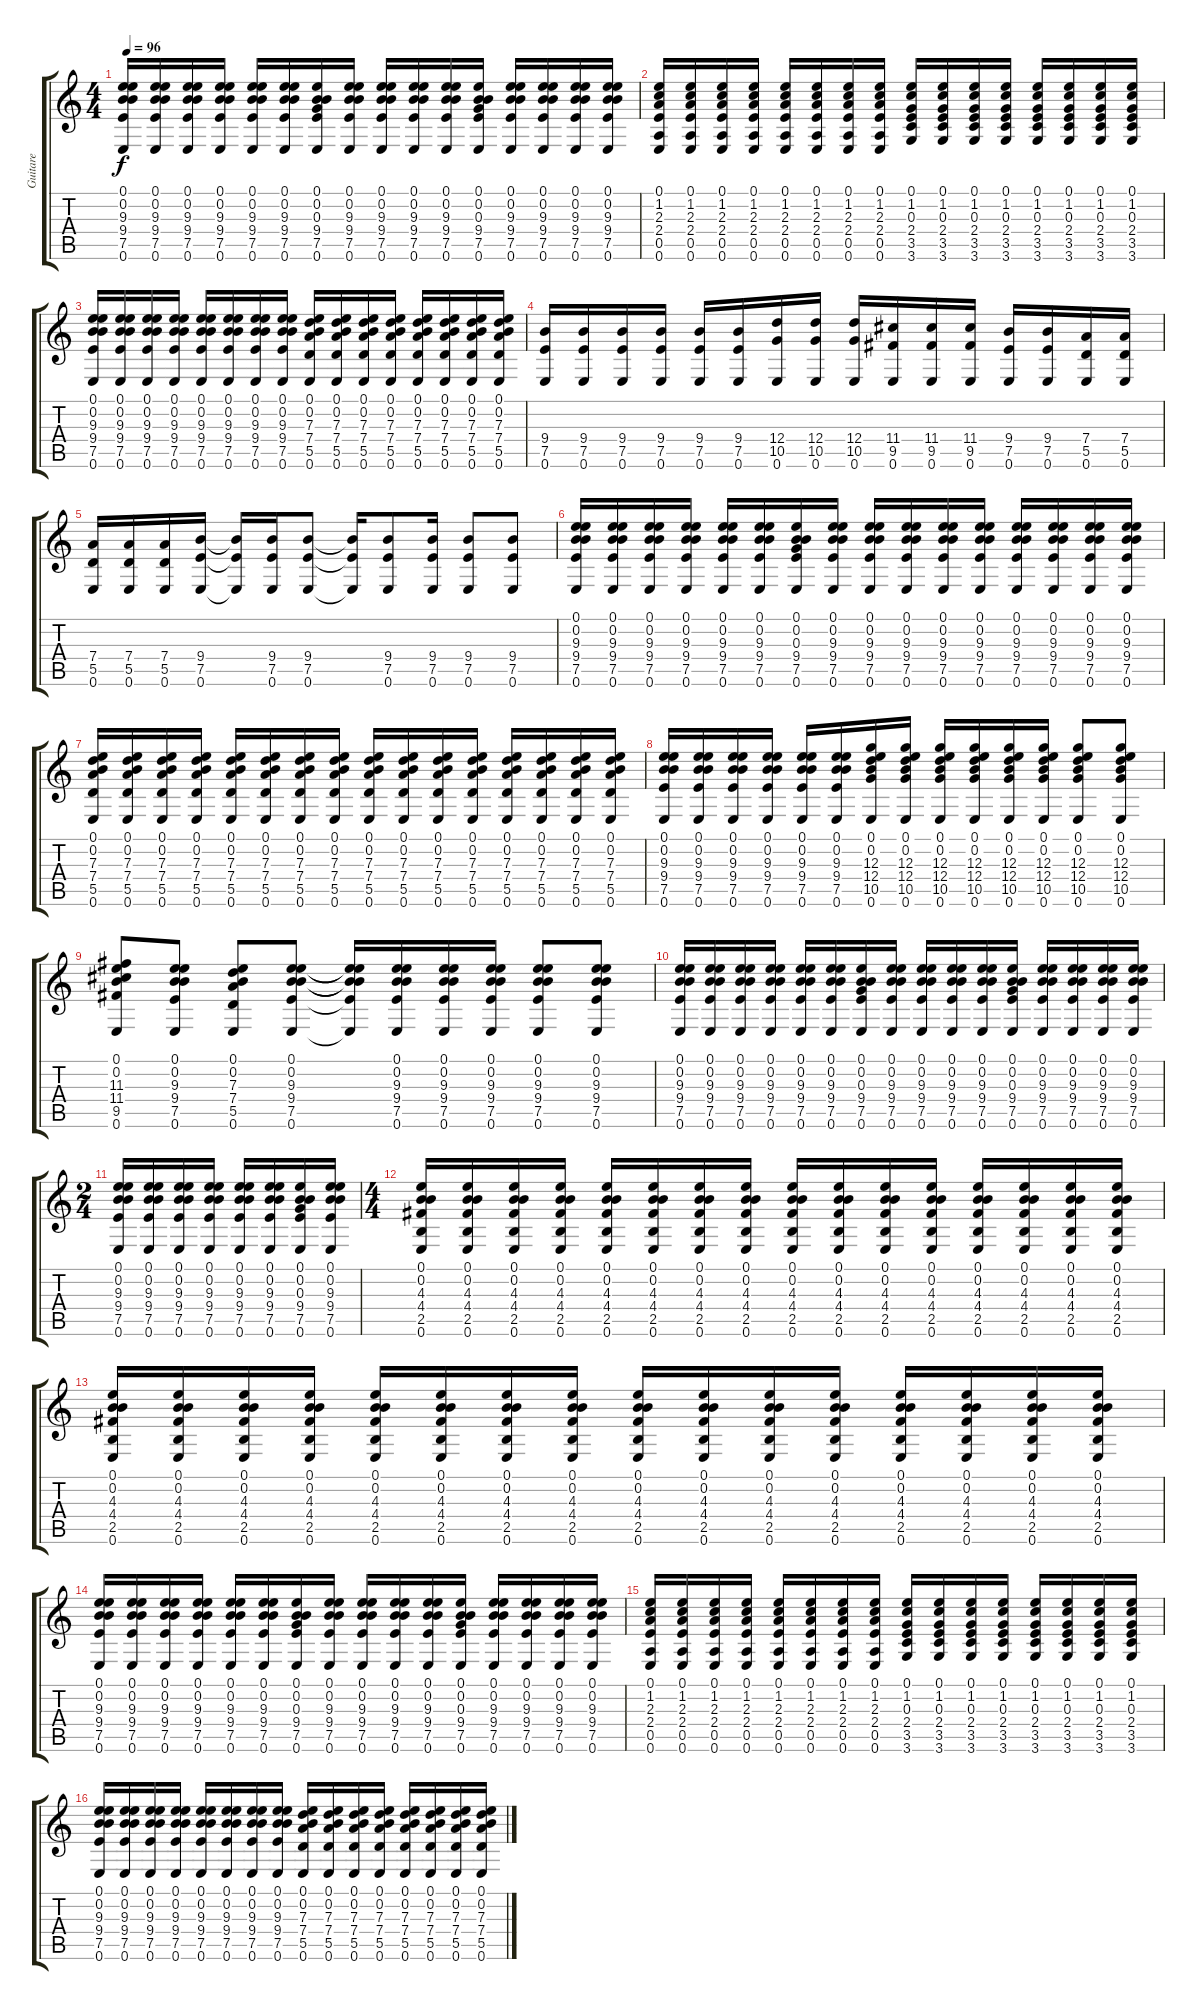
\track ("Guitare" "Guitare") {instrument acousticguitarnylon}
\staff {score tabs}
\tuning (E4 B3 G3 D3 A2 E2) {hide}
\ts (4 4)
\tempo 96
\clef g2
\ks c
(0.1 0.2 9.3 9.4 7.5 0.6).16{dy f} (0.1 0.2 9.3 9.4 7.5 0.6).16 (0.1 0.2 9.3 9.4 7.5 0.6).16 (0.1 0.2 9.3 9.4 7.5 0.6).16 (0.1 0.2 9.3 9.4 7.5 0.6).16 (0.1 0.2 9.3 9.4 7.5 0.6).16 (0.1 0.2 0.3 9.4 7.5 0.6).16 (0.1 0.2 9.3 9.4 7.5 0.6).16 (0.1 0.2 9.3 9.4 7.5 0.6).16 (0.1 0.2 9.3 9.4 7.5 0.6).16 (0.1 0.2 9.3 9.4 7.5 0.6).16 (0.1 0.2 0.3 9.4 7.5 0.6).16 (0.1 0.2 9.3 9.4 7.5 0.6).16 (0.1 0.2 9.3 9.4 7.5 0.6).16 (0.1 0.2 9.3 9.4 7.5 0.6).16 (0.1 0.2 9.3 9.4 7.5 0.6).16 |
(0.1 1.2 2.3 2.4 0.5 0.6).16 (0.1 1.2 2.3 2.4 0.5 0.6).16 (0.1 1.2 2.3 2.4 0.5 0.6).16 (0.1 1.2 2.3 2.4 0.5 0.6).16 (0.1 1.2 2.3 2.4 0.5 0.6).16 (0.1 1.2 2.3 2.4 0.5 0.6).16 (0.1 1.2 2.3 2.4 0.5 0.6).16 (0.1 1.2 2.3 2.4 0.5 0.6).16 (0.1 1.2 0.3 2.4 3.5 3.6).16 (0.1 1.2 0.3 2.4 3.5 3.6).16 (0.1 1.2 0.3 2.4 3.5 3.6).16 (0.1 1.2 0.3 2.4 3.5 3.6).16 (0.1 1.2 0.3 2.4 3.5 3.6).16 (0.1 1.2 0.3 2.4 3.5 3.6).16 (0.1 1.2 0.3 2.4 3.5 3.6).16 (0.1 1.2 0.3 2.4 3.5 3.6).16 |
(0.1 0.2 9.3 9.4 7.5 0.6).16 (0.1 0.2 9.3 9.4 7.5 0.6).16 (0.1 0.2 9.3 9.4 7.5 0.6).16 (0.1 0.2 9.3 9.4 7.5 0.6).16 (0.1 0.2 9.3 9.4 7.5 0.6).16 (0.1 0.2 9.3 9.4 7.5 0.6).16 (0.1 0.2 9.3 9.4 7.5 0.6).16 (0.1 0.2 9.3 9.4 7.5 0.6).16 (0.1 0.2 7.3 7.4 5.5 0.6).16 (0.1 0.2 7.3 7.4 5.5 0.6).16 (0.1 0.2 7.3 7.4 5.5 0.6).16 (0.1 0.2 7.3 7.4 5.5 0.6).16 (0.1 0.2 7.3 7.4 5.5 0.6).16 (0.1 0.2 7.3 7.4 5.5 0.6).16 (0.1 0.2 7.3 7.4 5.5 0.6).16 (0.1 0.2 7.3 7.4 5.5 0.6).16 |
(9.4 7.5 0.6).16 (9.4 7.5 0.6).16 (9.4 7.5 0.6).16 (9.4 7.5 0.6).16 (9.4 7.5 0.6).16 (9.4 7.5 0.6).16 (12.4 10.5 0.6).16 (12.4 10.5 0.6).16 (12.4 10.5 0.6).16 (11.4 9.5 0.6).16 (11.4 9.5 0.6).16 (11.4 9.5 0.6).16 (9.4 7.5 0.6).16 (9.4 7.5 0.6).16 (7.4 5.5 0.6).16 (7.4 5.5 0.6).16 |
(7.4 5.5 0.6).16 (7.4 5.5 0.6).16 (7.4 5.5 0.6).16 (9.4 7.5 0.6).16 (9.4{t} 7.5{t} 0.6{t}).16 (9.4 7.5 0.6).16 (9.4 7.5 0.6).8 (9.4{t} 7.5{t} 0.6{t}).16 (9.4 7.5 0.6).8 (9.4 7.5 0.6).16 (9.4 7.5 0.6).8 (9.4 7.5 0.6).8 |
(0.1 0.2 9.3 9.4 7.5 0.6).16 (0.1 0.2 9.3 9.4 7.5 0.6).16 (0.1 0.2 9.3 9.4 7.5 0.6).16 (0.1 0.2 9.3 9.4 7.5 0.6).16 (0.1 0.2 9.3 9.4 7.5 0.6).16 (0.1 0.2 9.3 9.4 7.5 0.6).16 (0.1 0.2 0.3 9.4 7.5 0.6).16 (0.1 0.2 9.3 9.4 7.5 0.6).16 (0.1 0.2 9.3 9.4 7.5 0.6).16 (0.1 0.2 9.3 9.4 7.5 0.6).16 (0.1 0.2 9.3 9.4 7.5 0.6).16 (0.1 0.2 9.3 9.4 7.5 0.6).16 (0.1 0.2 9.3 9.4 7.5 0.6).16 (0.1 0.2 9.3 9.4 7.5 0.6).16 (0.1 0.2 9.3 9.4 7.5 0.6).16 (0.1 0.2 9.3 9.4 7.5 0.6).16 |
(0.1 0.2 7.3 7.4 5.5 0.6).16 (0.1 0.2 7.3 7.4 5.5 0.6).16 (0.1 0.2 7.3 7.4 5.5 0.6).16 (0.1 0.2 7.3 7.4 5.5 0.6).16 (0.1 0.2 7.3 7.4 5.5 0.6).16 (0.1 0.2 7.3 7.4 5.5 0.6).16 (0.1 0.2 7.3 7.4 5.5 0.6).16 (0.1 0.2 7.3 7.4 5.5 0.6).16 (0.1 0.2 7.3 7.4 5.5 0.6).16 (0.1 0.2 7.3 7.4 5.5 0.6).16 (0.1 0.2 7.3 7.4 5.5 0.6).16 (0.1 0.2 7.3 7.4 5.5 0.6).16 (0.1 0.2 7.3 7.4 5.5 0.6).16 (0.1 0.2 7.3 7.4 5.5 0.6).16 (0.1 0.2 7.3 7.4 5.5 0.6).16 (0.1 0.2 7.3 7.4 5.5 0.6).16 |
(0.1 0.2 9.3 9.4 7.5 0.6).16 (0.1 0.2 9.3 9.4 7.5 0.6).16 (0.1 0.2 9.3 9.4 7.5 0.6).16 (0.1 0.2 9.3 9.4 7.5 0.6).16 (0.1 0.2 9.3 9.4 7.5 0.6).16 (0.1 0.2 9.3 9.4 7.5 0.6).16 (0.1 0.2 12.3 12.4 10.5 0.6).16 (0.1 0.2 12.3 12.4 10.5 0.6).16 (0.1 0.2 12.3 12.4 10.5 0.6).16 (0.1 0.2 12.3 12.4 10.5 0.6).16 (0.1 0.2 12.3 12.4 10.5 0.6).16 (0.1 0.2 12.3 12.4 10.5 0.6).16 (0.1 0.2 12.3 12.4 10.5 0.6).8 (0.1 0.2 12.3 12.4 10.5 0.6).8 |
(0.1 0.2 11.3 11.4 9.5 0.6).8 (0.1 0.2 9.3 9.4 7.5 0.6).8 (0.1 0.2 7.3 7.4 5.5 0.6).8 (0.1 0.2 9.3 9.4 7.5 0.6).8 (0.1{t} 0.2{t} 9.3{t} 9.4{t} 7.5{t} 0.6{t}).16 (0.1 0.2 9.3 9.4 7.5 0.6).16 (0.1 0.2 9.3 9.4 7.5 0.6).16 (0.1 0.2 9.3 9.4 7.5 0.6).16 (0.1 0.2 9.3 9.4 7.5 0.6).8 (0.1 0.2 9.3 9.4 7.5 0.6).8 |
(0.1 0.2 9.3 9.4 7.5 0.6).16 (0.1 0.2 9.3 9.4 7.5 0.6).16 (0.1 0.2 9.3 9.4 7.5 0.6).16 (0.1 0.2 9.3 9.4 7.5 0.6).16 (0.1 0.2 9.3 9.4 7.5 0.6).16 (0.1 0.2 9.3 9.4 7.5 0.6).16 (0.1 0.2 0.3 9.4 7.5 0.6).16 (0.1 0.2 9.3 9.4 7.5 0.6).16 (0.1 0.2 9.3 9.4 7.5 0.6).16 (0.1 0.2 9.3 9.4 7.5 0.6).16 (0.1 0.2 9.3 9.4 7.5 0.6).16 (0.1 0.2 0.3 9.4 7.5 0.6).16 (0.1 0.2 9.3 9.4 7.5 0.6).16 (0.1 0.2 9.3 9.4 7.5 0.6).16 (0.1 0.2 9.3 9.4 7.5 0.6).16 (0.1 0.2 9.3 9.4 7.5 0.6).16 |
\ts (2 4)
(0.1 0.2 9.3 9.4 7.5 0.6).16 (0.1 0.2 9.3 9.4 7.5 0.6).16 (0.1 0.2 9.3 9.4 7.5 0.6).16 (0.1 0.2 9.3 9.4 7.5 0.6).16 (0.1 0.2 9.3 9.4 7.5 0.6).16 (0.1 0.2 9.3 9.4 7.5 0.6).16 (0.1 0.2 0.3 9.4 7.5 0.6).16 (0.1 0.2 9.3 9.4 7.5 0.6).16 |
\ts (4 4)
(0.1 0.2 4.3 4.4 2.5 0.6).16 (0.1 0.2 4.3 4.4 2.5 0.6).16 (0.1 0.2 4.3 4.4 2.5 0.6).16 (0.1 0.2 4.3 4.4 2.5 0.6).16 (0.1 0.2 4.3 4.4 2.5 0.6).16 (0.1 0.2 4.3 4.4 2.5 0.6).16 (0.1 0.2 4.3 4.4 2.5 0.6).16 (0.1 0.2 4.3 4.4 2.5 0.6).16 (0.1 0.2 4.3 4.4 2.5 0.6).16 (0.1 0.2 4.3 4.4 2.5 0.6).16 (0.1 0.2 4.3 4.4 2.5 0.6).16 (0.1 0.2 4.3 4.4 2.5 0.6).16 (0.1 0.2 4.3 4.4 2.5 0.6).16 (0.1 0.2 4.3 4.4 2.5 0.6).16 (0.1 0.2 4.3 4.4 2.5 0.6).16 (0.1 0.2 4.3 4.4 2.5 0.6).16 |
(0.1 0.2 4.3 4.4 2.5 0.6).16 (0.1 0.2 4.3 4.4 2.5 0.6).16 (0.1 0.2 4.3 4.4 2.5 0.6).16 (0.1 0.2 4.3 4.4 2.5 0.6).16 (0.1 0.2 4.3 4.4 2.5 0.6).16 (0.1 0.2 4.3 4.4 2.5 0.6).16 (0.1 0.2 4.3 4.4 2.5 0.6).16 (0.1 0.2 4.3 4.4 2.5 0.6).16 (0.1 0.2 4.3 4.4 2.5 0.6).16 (0.1 0.2 4.3 4.4 2.5 0.6).16 (0.1 0.2 4.3 4.4 2.5 0.6).16 (0.1 0.2 4.3 4.4 2.5 0.6).16 (0.1 0.2 4.3 4.4 2.5 0.6).16 (0.1 0.2 4.3 4.4 2.5 0.6).16 (0.1 0.2 4.3 4.4 2.5 0.6).16 (0.1 0.2 4.3 4.4 2.5 0.6).16 |
(0.1 0.2 9.3 9.4 7.5 0.6).16 (0.1 0.2 9.3 9.4 7.5 0.6).16 (0.1 0.2 9.3 9.4 7.5 0.6).16 (0.1 0.2 9.3 9.4 7.5 0.6).16 (0.1 0.2 9.3 9.4 7.5 0.6).16 (0.1 0.2 9.3 9.4 7.5 0.6).16 (0.1 0.2 0.3 9.4 7.5 0.6).16 (0.1 0.2 9.3 9.4 7.5 0.6).16 (0.1 0.2 9.3 9.4 7.5 0.6).16 (0.1 0.2 9.3 9.4 7.5 0.6).16 (0.1 0.2 9.3 9.4 7.5 0.6).16 (0.1 0.2 0.3 9.4 7.5 0.6).16 (0.1 0.2 9.3 9.4 7.5 0.6).16 (0.1 0.2 9.3 9.4 7.5 0.6).16 (0.1 0.2 9.3 9.4 7.5 0.6).16 (0.1 0.2 9.3 9.4 7.5 0.6).16 |
(0.1 1.2 2.3 2.4 0.5 0.6).16 (0.1 1.2 2.3 2.4 0.5 0.6).16 (0.1 1.2 2.3 2.4 0.5 0.6).16 (0.1 1.2 2.3 2.4 0.5 0.6).16 (0.1 1.2 2.3 2.4 0.5 0.6).16 (0.1 1.2 2.3 2.4 0.5 0.6).16 (0.1 1.2 2.3 2.4 0.5 0.6).16 (0.1 1.2 2.3 2.4 0.5 0.6).16 (0.1 1.2 0.3 2.4 3.5 3.6).16 (0.1 1.2 0.3 2.4 3.5 3.6).16 (0.1 1.2 0.3 2.4 3.5 3.6).16 (0.1 1.2 0.3 2.4 3.5 3.6).16 (0.1 1.2 0.3 2.4 3.5 3.6).16 (0.1 1.2 0.3 2.4 3.5 3.6).16 (0.1 1.2 0.3 2.4 3.5 3.6).16 (0.1 1.2 0.3 2.4 3.5 3.6).16 |
(0.1 0.2 9.3 9.4 7.5 0.6).16 (0.1 0.2 9.3 9.4 7.5 0.6).16 (0.1 0.2 9.3 9.4 7.5 0.6).16 (0.1 0.2 9.3 9.4 7.5 0.6).16 (0.1 0.2 9.3 9.4 7.5 0.6).16 (0.1 0.2 9.3 9.4 7.5 0.6).16 (0.1 0.2 9.3 9.4 7.5 0.6).16 (0.1 0.2 9.3 9.4 7.5 0.6).16 (0.1 0.2 7.3 7.4 5.5 0.6).16 (0.1 0.2 7.3 7.4 5.5 0.6).16 (0.1 0.2 7.3 7.4 5.5 0.6).16 (0.1 0.2 7.3 7.4 5.5 0.6).16 (0.1 0.2 7.3 7.4 5.5 0.6).16 (0.1 0.2 7.3 7.4 5.5 0.6).16 (0.1 0.2 7.3 7.4 5.5 0.6).16 (0.1 0.2 7.3 7.4 5.5 0.6).16
